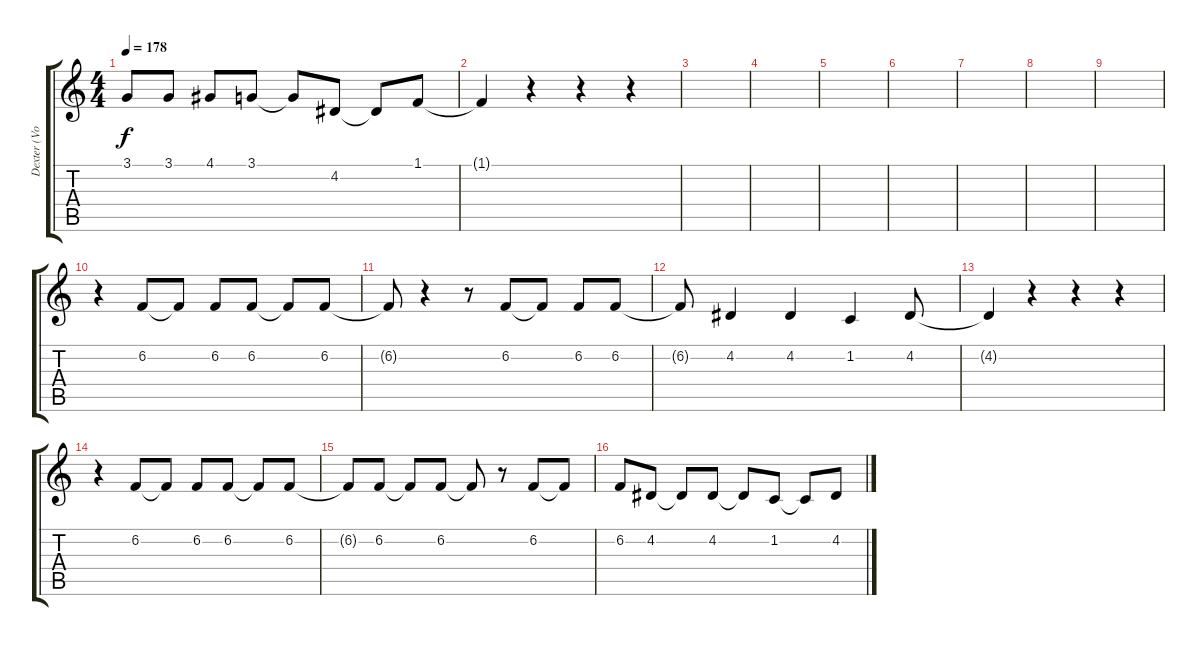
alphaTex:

\track ("Dexter (Vocals)" "Dexter (Vo") {instrument oboe}
\staff {score tabs}
\tuning (E4 B3 G3 D3 A2 E2) {hide}
\ts (4 4)
\tempo 178
\clef g2
\ks c
3.1.8{dy f} 3.1.8 4.1.8 3.1.8 3.1{t}.8 4.2.8 4.2{t}.8 1.1.8 |
1.1{t}.4 r.4 r.4 r.4 |
|
|
|
|
|
|
|
r.4 6.2.8 6.2{t}.8 6.2.8 6.2.8 6.2{t}.8 6.2.8 |
6.2{t}.8 r.4 r.8 6.2.8 6.2{t}.8 6.2.8 6.2.8 |
6.2{t}.8 4.2.4 4.2.4 1.2.4 4.2.8 |
4.2{t}.4 r.4 r.4 r.4 |
r.4 6.2.8 6.2{t}.8 6.2.8 6.2.8 6.2{t}.8 6.2.8 |
6.2{t}.8 6.2.8 6.2{t}.8 6.2.8 6.2{t}.8 r.8 6.2.8 6.2{t}.8 |
6.2.8 4.2.8 4.2{t}.8 4.2.8 4.2{t}.8 1.2.8 1.2{t}.8 4.2.8
